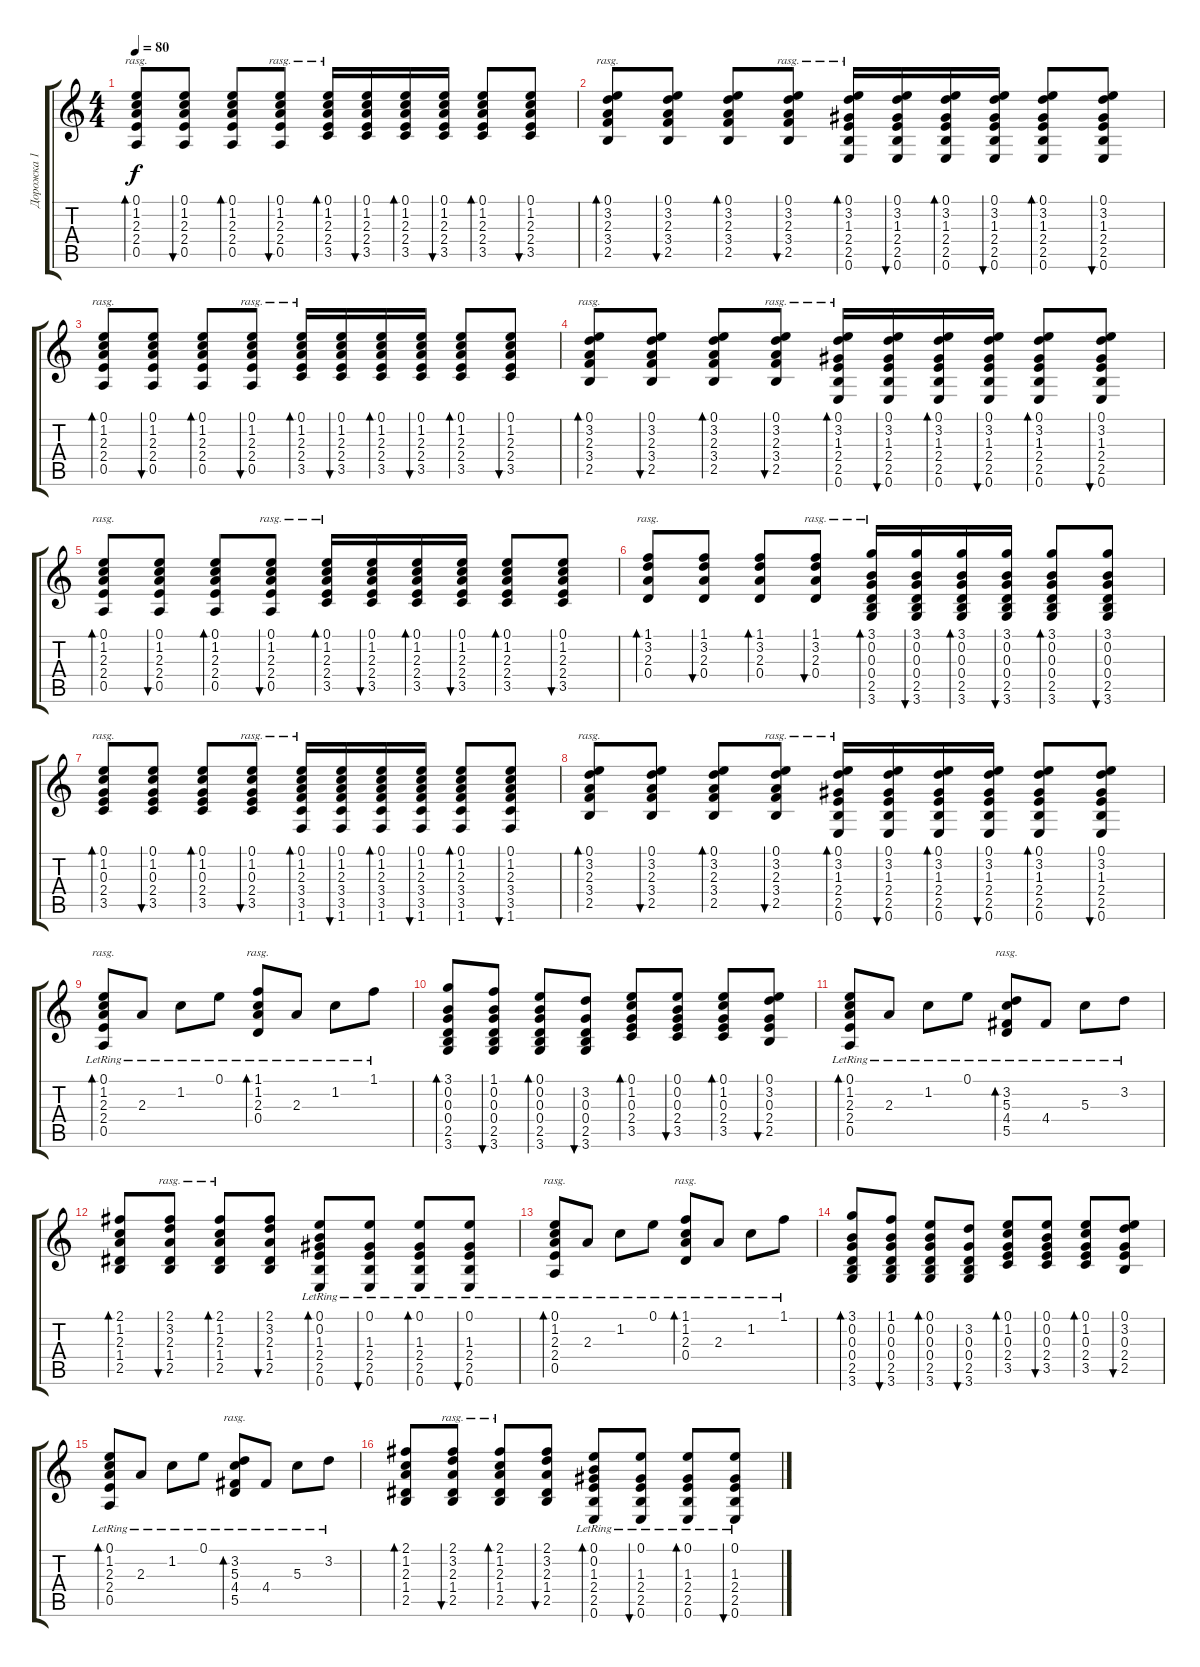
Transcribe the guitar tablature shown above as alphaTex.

\track ("Дорожка 1" "Дорожка 1") {instrument acousticguitarnylon}
\staff {score tabs}
\tuning (E4 B3 G3 D3 A2 E2) {hide}
\ts (4 4)
\tempo 80
\clef g2
\ks c
(0.1 1.2 2.3 2.4 0.5).8{bd 30 rasg ii dy f} (0.1 1.2 2.3 2.4 0.5).8{bu 30} (0.1 1.2 2.3 2.4 0.5).8{bd 30} (0.1 1.2 2.3 2.4 0.5).8{bu 30 rasg ii} (0.1 1.2 2.3 2.4 3.5).16{bd 30 rasg ii} (0.1 1.2 2.3 2.4 3.5).16{bu 30} (0.1 1.2 2.3 2.4 3.5).16{bd 30} (0.1 1.2 2.3 2.4 3.5).16{bu 30} (0.1 1.2 2.3 2.4 3.5).8{bd 30} (0.1 1.2 2.3 2.4 3.5).8{bu 30} |
(0.1 3.2 2.3 3.4 2.5).8{bd 30 rasg ii} (0.1 3.2 2.3 3.4 2.5).8{bu 30} (0.1 3.2 2.3 3.4 2.5).8{bd 30} (0.1 3.2 2.3 3.4 2.5).8{bu 30 rasg ii} (0.1 3.2 1.3 2.4 2.5 0.6).16{bd 30 rasg ii} (0.1 3.2 1.3 2.4 2.5 0.6).16{bu 30} (0.1 3.2 1.3 2.4 2.5 0.6).16{bd 30} (0.1 3.2 1.3 2.4 2.5 0.6).16{bu 30} (0.1 3.2 1.3 2.4 2.5 0.6).8{bd 30} (0.1 3.2 1.3 2.4 2.5 0.6).8{bu 30} |
(0.1 1.2 2.3 2.4 0.5).8{bd 30 rasg ii} (0.1 1.2 2.3 2.4 0.5).8{bu 30} (0.1 1.2 2.3 2.4 0.5).8{bd 30} (0.1 1.2 2.3 2.4 0.5).8{bu 30 rasg ii} (0.1 1.2 2.3 2.4 3.5).16{bd 30 rasg ii} (0.1 1.2 2.3 2.4 3.5).16{bu 30} (0.1 1.2 2.3 2.4 3.5).16{bd 30} (0.1 1.2 2.3 2.4 3.5).16{bu 30} (0.1 1.2 2.3 2.4 3.5).8{bd 30} (0.1 1.2 2.3 2.4 3.5).8{bu 30} |
(0.1 3.2 2.3 3.4 2.5).8{bd 30 rasg ii} (0.1 3.2 2.3 3.4 2.5).8{bu 30} (0.1 3.2 2.3 3.4 2.5).8{bd 30} (0.1 3.2 2.3 3.4 2.5).8{bu 30 rasg ii} (0.1 3.2 1.3 2.4 2.5 0.6).16{bd 30 rasg ii} (0.1 3.2 1.3 2.4 2.5 0.6).16{bu 30} (0.1 3.2 1.3 2.4 2.5 0.6).16{bd 30} (0.1 3.2 1.3 2.4 2.5 0.6).16{bu 30} (0.1 3.2 1.3 2.4 2.5 0.6).8{bd 30} (0.1 3.2 1.3 2.4 2.5 0.6).8{bu 30} |
(0.1 1.2 2.3 2.4 0.5).8{bd 30 rasg ii} (0.1 1.2 2.3 2.4 0.5).8{bu 30} (0.1 1.2 2.3 2.4 0.5).8{bd 30} (0.1 1.2 2.3 2.4 0.5).8{bu 30 rasg ii} (0.1 1.2 2.3 2.4 3.5).16{bd 30 rasg ii} (0.1 1.2 2.3 2.4 3.5).16{bu 30} (0.1 1.2 2.3 2.4 3.5).16{bd 30} (0.1 1.2 2.3 2.4 3.5).16{bu 30} (0.1 1.2 2.3 2.4 3.5).8{bd 30} (0.1 1.2 2.3 2.4 3.5).8{bu 30} |
(1.1 3.2 2.3 0.4).8{bd 30 rasg ii} (1.1 3.2 2.3 0.4).8{bu 30} (1.1 3.2 2.3 0.4).8{bd 30} (1.1 3.2 2.3 0.4).8{bu 30 rasg ii} (3.1 0.2 0.3 0.4 2.5 3.6).16{bd 30 rasg ii} (3.1 0.2 0.3 0.4 2.5 3.6).16{bu 30} (3.1 0.2 0.3 0.4 2.5 3.6).16{bd 30} (3.1 0.2 0.3 0.4 2.5 3.6).16{bu 30} (3.1 0.2 0.3 0.4 2.5 3.6).8{bd 30} (3.1 0.2 0.3 0.4 2.5 3.6).8{bu 30} |
(0.1 1.2 0.3 2.4 3.5).8{bd 30 rasg ii} (0.1 1.2 0.3 2.4 3.5).8{bu 30} (0.1 1.2 0.3 2.4 3.5).8{bd 30} (0.1 1.2 0.3 2.4 3.5).8{bu 30 rasg ii} (0.1 1.2 2.3 3.4 3.5 1.6).16{bd 30 rasg ii} (0.1 1.2 2.3 3.4 3.5 1.6).16{bu 30} (0.1 1.2 2.3 3.4 3.5 1.6).16{bd 30} (0.1 1.2 2.3 3.4 3.5 1.6).16{bu 30} (0.1 1.2 2.3 3.4 3.5 1.6).8{bd 30} (0.1 1.2 2.3 3.4 3.5 1.6).8{bu 30} |
(0.1 3.2 2.3 3.4 2.5).8{bd 30 rasg ii} (0.1 3.2 2.3 3.4 2.5).8{bu 30} (0.1 3.2 2.3 3.4 2.5).8{bd 30} (0.1 3.2 2.3 3.4 2.5).8{bu 30 rasg ii} (0.1 3.2 1.3 2.4 2.5 0.6).16{bd 30 rasg ii} (0.1 3.2 1.3 2.4 2.5 0.6).16{bu 30} (0.1 3.2 1.3 2.4 2.5 0.6).16{bd 30} (0.1 3.2 1.3 2.4 2.5 0.6).16{bu 30} (0.1 3.2 1.3 2.4 2.5 0.6).8{bd 30} (0.1 3.2 1.3 2.4 2.5 0.6).8{bu 30} |
(0.1{lr} 1.2{lr} 2.3{lr} 2.4{lr} 0.5{lr}).8{bd 60 rasg ii} 2.3{lr}.8 1.2{lr}.8 0.1{lr}.8 (1.1{lr} 1.2{lr} 2.3{lr} 0.4{lr}).8{bd 60 rasg ii} 2.3{lr}.8 1.2{lr}.8 1.1{lr}.8 |
(3.1 0.2 0.3 0.4 2.5 3.6).8{bd 30} (1.1 0.2 0.3 0.4 2.5 3.6).8{bu 30} (0.1 0.2 0.3 0.4 2.5 3.6).8{bd 30} (3.2 0.3 0.4 2.5 3.6).8{bu 30} (0.1 1.2 0.3 2.4 3.5).8{bd 30} (0.1 0.2 0.3 2.4 3.5).8{bu 30} (0.1 1.2 0.3 2.4 3.5).8{bd 30} (0.1 3.2 0.3 2.4 2.5).8{bu 30} |
(0.1{lr} 1.2{lr} 2.3{lr} 2.4{lr} 0.5{lr}).8{bd 30} 2.3{lr}.8 1.2{lr}.8 0.1{lr}.8 (3.2{lr} 5.3{lr} 4.4{lr} 5.5).8{bd 120 rasg ii} 4.4{lr}.8 5.3{lr}.8 3.2{lr}.8 |
(2.1 1.2 2.3 1.4 2.5).8{bd 30} (2.1 3.2 2.3 1.4 2.5).8{bu 30 rasg ii} (2.1 1.2 2.3 1.4 2.5).8{bd 30 rasg ii} (2.1 3.2 2.3 1.4 2.5).8{bu 30} (0.1 0.2{lr} 1.3{lr} 2.4{lr} 2.5{lr} 0.6{lr}).8{bd 30} (0.1 1.3{lr} 2.4{lr} 2.5{lr} 0.6{lr}).8{bu 30} (0.1 1.3{lr} 2.4{lr} 2.5{lr} 0.6{lr}).8{bd 30} (0.1 1.3{lr} 2.4 2.5 0.6).8{bu 30} |
(0.1{lr} 1.2{lr} 2.3{lr} 2.4{lr} 0.5{lr}).8{bd 60 rasg ii} 2.3{lr}.8 1.2{lr}.8 0.1{lr}.8 (1.1{lr} 1.2{lr} 2.3{lr} 0.4{lr}).8{bd 60 rasg ii} 2.3{lr}.8 1.2{lr}.8 1.1{lr}.8 |
(3.1 0.2 0.3 0.4 2.5 3.6).8{bd 30} (1.1 0.2 0.3 0.4 2.5 3.6).8{bu 30} (0.1 0.2 0.3 0.4 2.5 3.6).8{bd 30} (3.2 0.3 0.4 2.5 3.6).8{bu 30} (0.1 1.2 0.3 2.4 3.5).8{bd 30} (0.1 0.2 0.3 2.4 3.5).8{bu 30} (0.1 1.2 0.3 2.4 3.5).8{bd 30} (0.1 3.2 0.3 2.4 2.5).8{bu 30} |
(0.1{lr} 1.2{lr} 2.3{lr} 2.4{lr} 0.5{lr}).8{bd 30} 2.3{lr}.8 1.2{lr}.8 0.1{lr}.8 (3.2{lr} 5.3{lr} 4.4{lr} 5.5).8{bd 120 rasg ii} 4.4{lr}.8 5.3{lr}.8 3.2{lr}.8 |
(2.1 1.2 2.3 1.4 2.5).8{bd 30} (2.1 3.2 2.3 1.4 2.5).8{bu 30 rasg ii} (2.1 1.2 2.3 1.4 2.5).8{bd 30 rasg ii} (2.1 3.2 2.3 1.4 2.5).8{bu 30} (0.1 0.2{lr} 1.3{lr} 2.4{lr} 2.5{lr} 0.6{lr}).8{bd 30} (0.1 1.3{lr} 2.4{lr} 2.5{lr} 0.6{lr}).8{bu 30} (0.1 1.3{lr} 2.4{lr} 2.5{lr} 0.6{lr}).8{bd 30} (0.1 1.3{lr} 2.4 2.5 0.6).8{bu 30}
